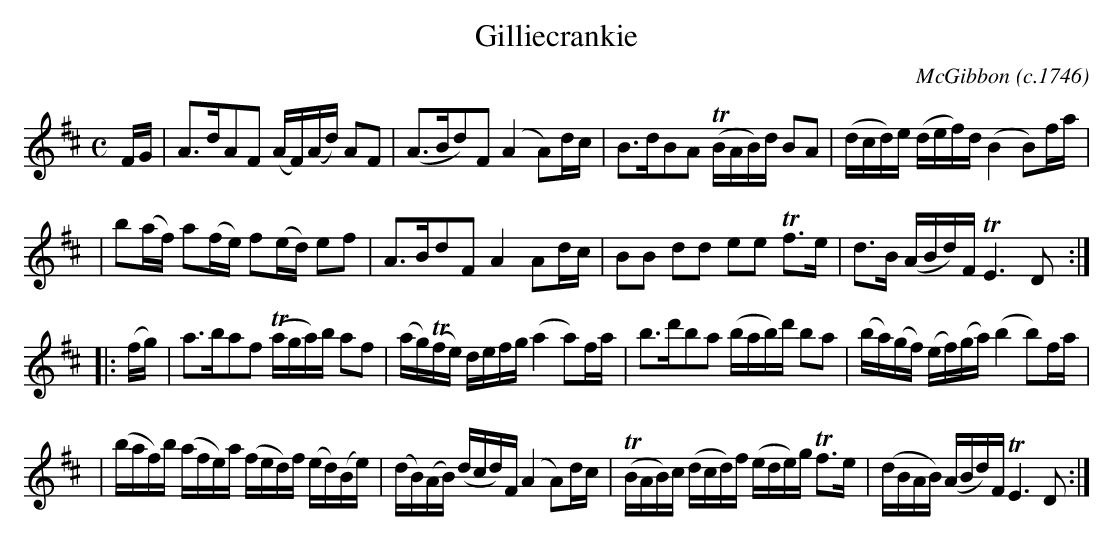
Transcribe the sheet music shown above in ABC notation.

X:1
T: Gilliecrankie
O: McGibbon (c.1746)
M: C
L: 1/8
K: D
F/G/ \
| A>dAF (A/F/)(A/d/) AF | (A>Bd)F (A2A)d/c/ \
| B>dBA T(B/A/B/)d/ BA | (d/c/d/)e/ (d/e/f/)d/ (B2B)f/a/ |
| b(a/f/) a(f/e/) f(e/d/) ef | A>BdF A2 Ad/c/ \
| BB dd ee Tf>e | d>B (A/B/d/)F/ TE3D :|
|: (f/g/) \
| a>baf T(a/g/a/)b/ af | (a/g/)T(f/e/) d/e/f/g/ (a2a)f/a/ \
| b>d'ba (b/a/b/)d'/ ba | (b/a/)(g/f/) (e/f/)(g/a/) (b2 b)f/a/ |
| (b/a/f/)b/ (a/f/e/)a/ (f/e/d/)f/ (e/d/)(B/e/) | (d/B/)(A/B/) (d/c/d/)F/ (A2A)d/c/ \
| T(B/A/B/)c/ (d/c/d/)f/ (e/d/e/)g/ Tf>e | (d/B/A/B/) (A/B/d/)F/ TE3D :|
